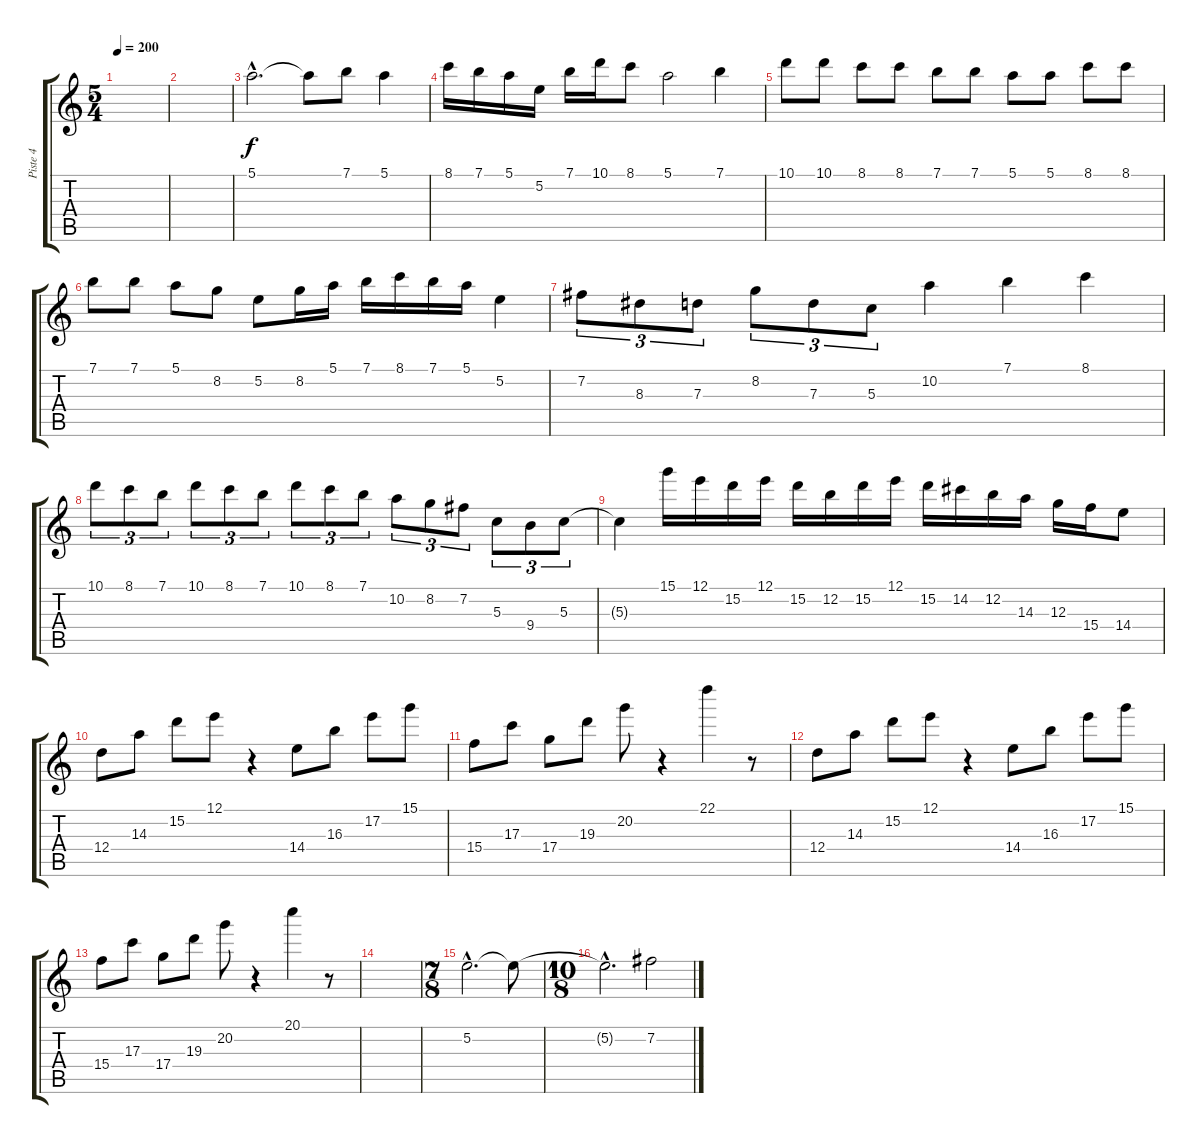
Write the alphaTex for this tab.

\track ("Piste 4" "Piste 4") {instrument distortionguitar}
\staff {score tabs}
\tuning (E4 B3 G3 D3 A2 E2) {hide}
\ts (5 4)
\tempo 200
\clef g2
\ks c
|
|
5.1{hac}.2{d} 5.1{t}.8 7.1.8 5.1.4 |
8.1.16 7.1.16 5.1.16 5.2.16 7.1.16 10.1.16 8.1.8 5.1.2 7.1.4 |
10.1.8 10.1.8 8.1.8 8.1.8 7.1.8 7.1.8 5.1.8 5.1.8 8.1.8 8.1.8 |
7.1.8 7.1.8 5.1.8 8.2.8 5.2.8 8.2.16 5.1.16 7.1.16 8.1.16 7.1.16 5.1.16 5.2.4 |
7.2.8{tu (3 2)} 8.3.8{tu (3 2)} 7.3.8{tu (3 2)} 8.2.8{tu (3 2)} 7.3.8{tu (3 2)} 5.3.8{tu (3 2)} 10.2.4 7.1.4 8.1.4 |
10.1.8{tu (3 2)} 8.1.8{tu (3 2)} 7.1.8{tu (3 2)} 10.1.8{tu (3 2)} 8.1.8{tu (3 2)} 7.1.8{tu (3 2)} 10.1.8{tu (3 2)} 8.1.8{tu (3 2)} 7.1.8{tu (3 2)} 10.2.8{tu (3 2)} 8.2.8{tu (3 2)} 7.2.8{tu (3 2)} 5.3.8{tu (3 2)} 9.4.8{tu (3 2)} 5.3.8{tu (3 2)} |
5.3{t}.4 15.1.16 12.1.16 15.2.16 12.1.16 15.2.16 12.2.16 15.2.16 12.1.16 15.2.16 14.2.16 12.2.16 14.3.16 12.3.16 15.4.16 14.4.8 |
12.4.8 14.3.8 15.2.8 12.1.8 r.4 14.4.8 16.3.8 17.2.8 15.1.8 |
15.4.8 17.3.8 17.4.8 19.3.8 20.2.8 r.4 22.1.4 r.8 |
12.4.8 14.3.8 15.2.8 12.1.8 r.4 14.4.8 16.3.8 17.2.8 15.1.8 |
15.4.8 17.3.8 17.4.8 19.3.8 20.2.8 r.4 20.1.4 r.8 |
|
\ts (7 8)
5.2{hac}.2{d} 5.2{t}.8 |
\ts (10 8)
5.2{hac t}.2{d} 7.2.2
